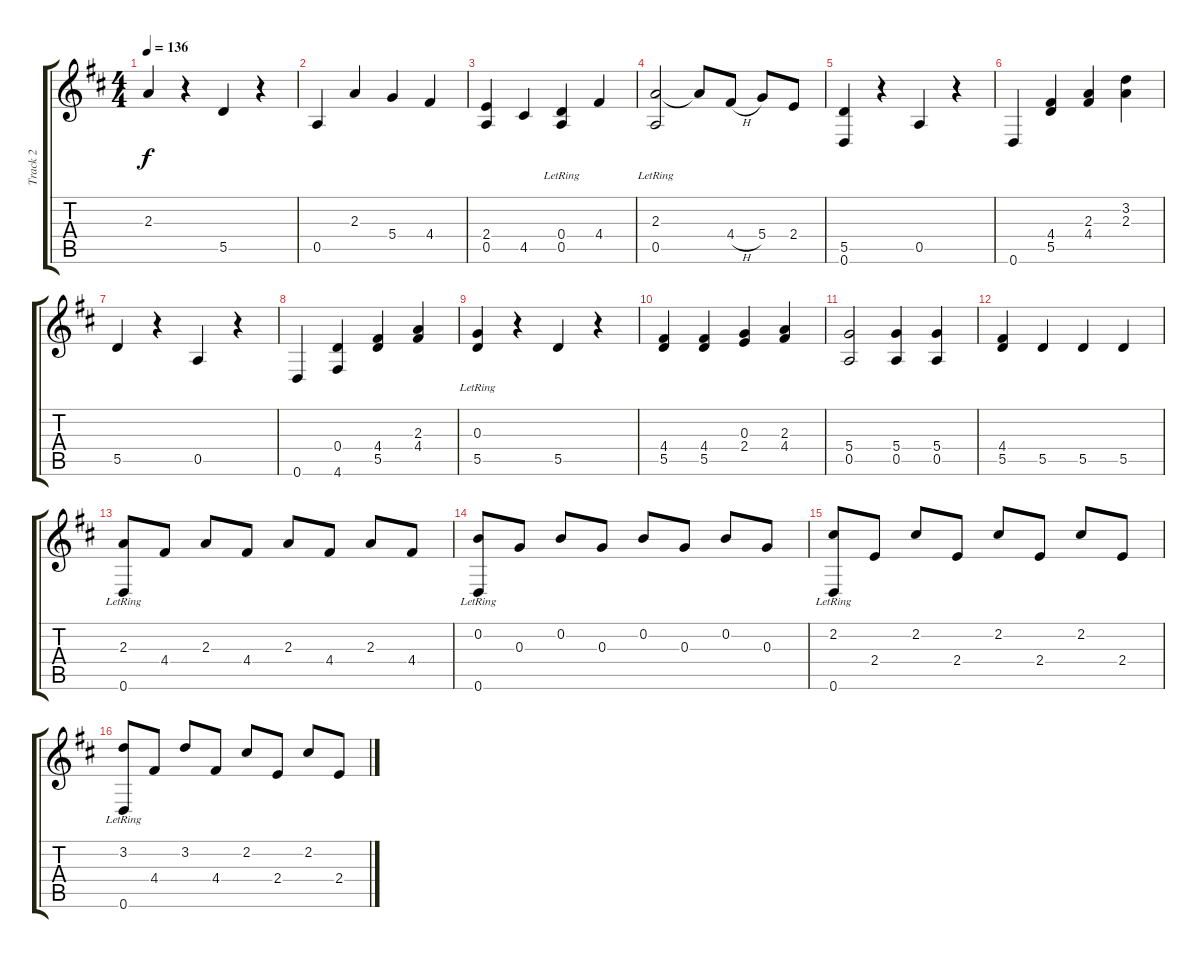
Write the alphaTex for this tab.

\track ("Track 2" "Track 2") {instrument acousticguitarnylon}
\staff {score tabs}
\tuning (E4 B3 G3 D3 A2 D2) {hide}
\ts (4 4)
\tempo 136
\clef g2
\ks d
2.3.4{dy f} r.4 5.5.4 r.4 |
0.5.4 2.3.4 5.4.4 4.4.4 |
(2.4 0.5).4 4.5.4 (0.4 0.5{lr}).4 4.4.4 |
(2.3{lr} 0.5{lr}).2 2.3{t}.8 4.4{h}.8 5.4.8 2.4.8 |
(5.5 0.6).4 r.4 0.5.4 r.4 |
0.6.4 (4.4 5.5).4 (2.3 4.4).4 (3.2 2.3).4 |
5.5.4 r.4 0.5.4 r.4 |
0.6.4 (0.4 4.6).4 (4.4 5.5).4 (2.3 4.4).4 |
(0.3{lr} 5.5).4 r.4 5.5.4 r.4 |
(4.4 5.5).4 (4.4 5.5).4 (0.3 2.4).4 (2.3 4.4).4 |
(5.4 0.5).2 (5.4 0.5).4 (5.4 0.5).4 |
(4.4 5.5).4 5.5.4 5.5.4 5.5.4 |
(2.3 0.6{lr}).8 4.4.8 2.3.8 4.4.8 2.3.8 4.4.8 2.3.8 4.4.8 |
(0.2 0.6{lr}).8 0.3.8 0.2.8 0.3.8 0.2.8 0.3.8 0.2.8 0.3.8 |
(2.2 0.6{lr}).8 2.4.8 2.2.8 2.4.8 2.2.8 2.4.8 2.2.8 2.4.8 |
(3.2 0.6{lr}).8 4.4.8 3.2.8 4.4.8 2.2.8 2.4.8 2.2.8 2.4.8
